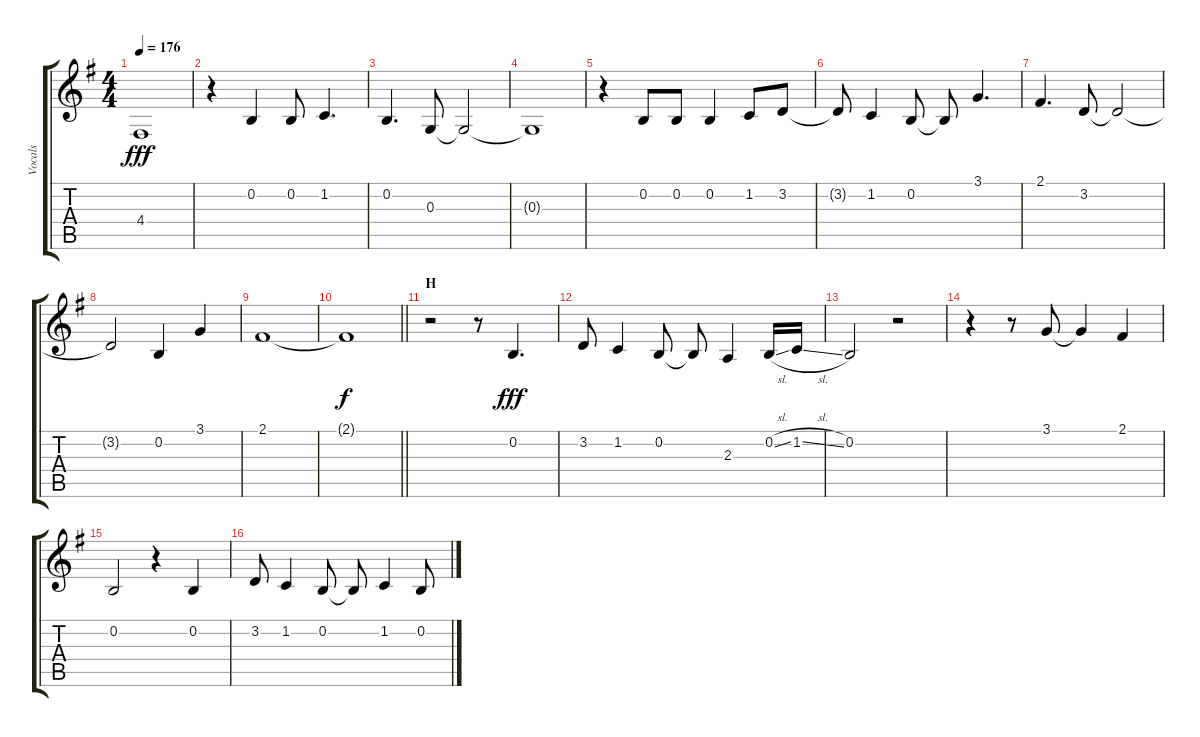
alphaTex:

\track ("Vocals" "Vocals") {instrument voiceoohs}
\staff {score tabs}
\tuning (E4 B3 G3 D3 A2 E2) {hide}
\ts (4 4)
\tempo 176
\clef g2
\ks g
4.4.1{dy fff} |
r.4 0.2.4 0.2.8 1.2.4{d} |
0.2.4{d} 0.3.8 0.3{t}.2 |
0.3{t}.1 |
r.4 0.2.8 0.2.8 0.2.4 1.2.8 3.2.8 |
3.2{t}.8 1.2.4 0.2.8 0.2{t}.8 3.1.4{d} |
2.1.4{d} 3.2.8 3.2{t}.2 |
3.2{t}.2 0.2.4 3.1.4 |
2.1.1 |
\barLineRight lightlight
2.1{t}.1{dy f} |
\section ("" "H")
r.2 r.8 0.2.4{d dy fff} |
3.2.8 1.2.4 0.2.8 0.2{t}.8 2.3.4 0.2{sl}.16 1.2{sl}.16 |
0.2.2 r.2 |
r.4 r.8 3.1.8 3.1{t}.4 2.1.4 |
0.2.2 r.4 0.2.4 |
3.2.8 1.2.4 0.2.8 0.2{t}.8 1.2.4 0.2.8
